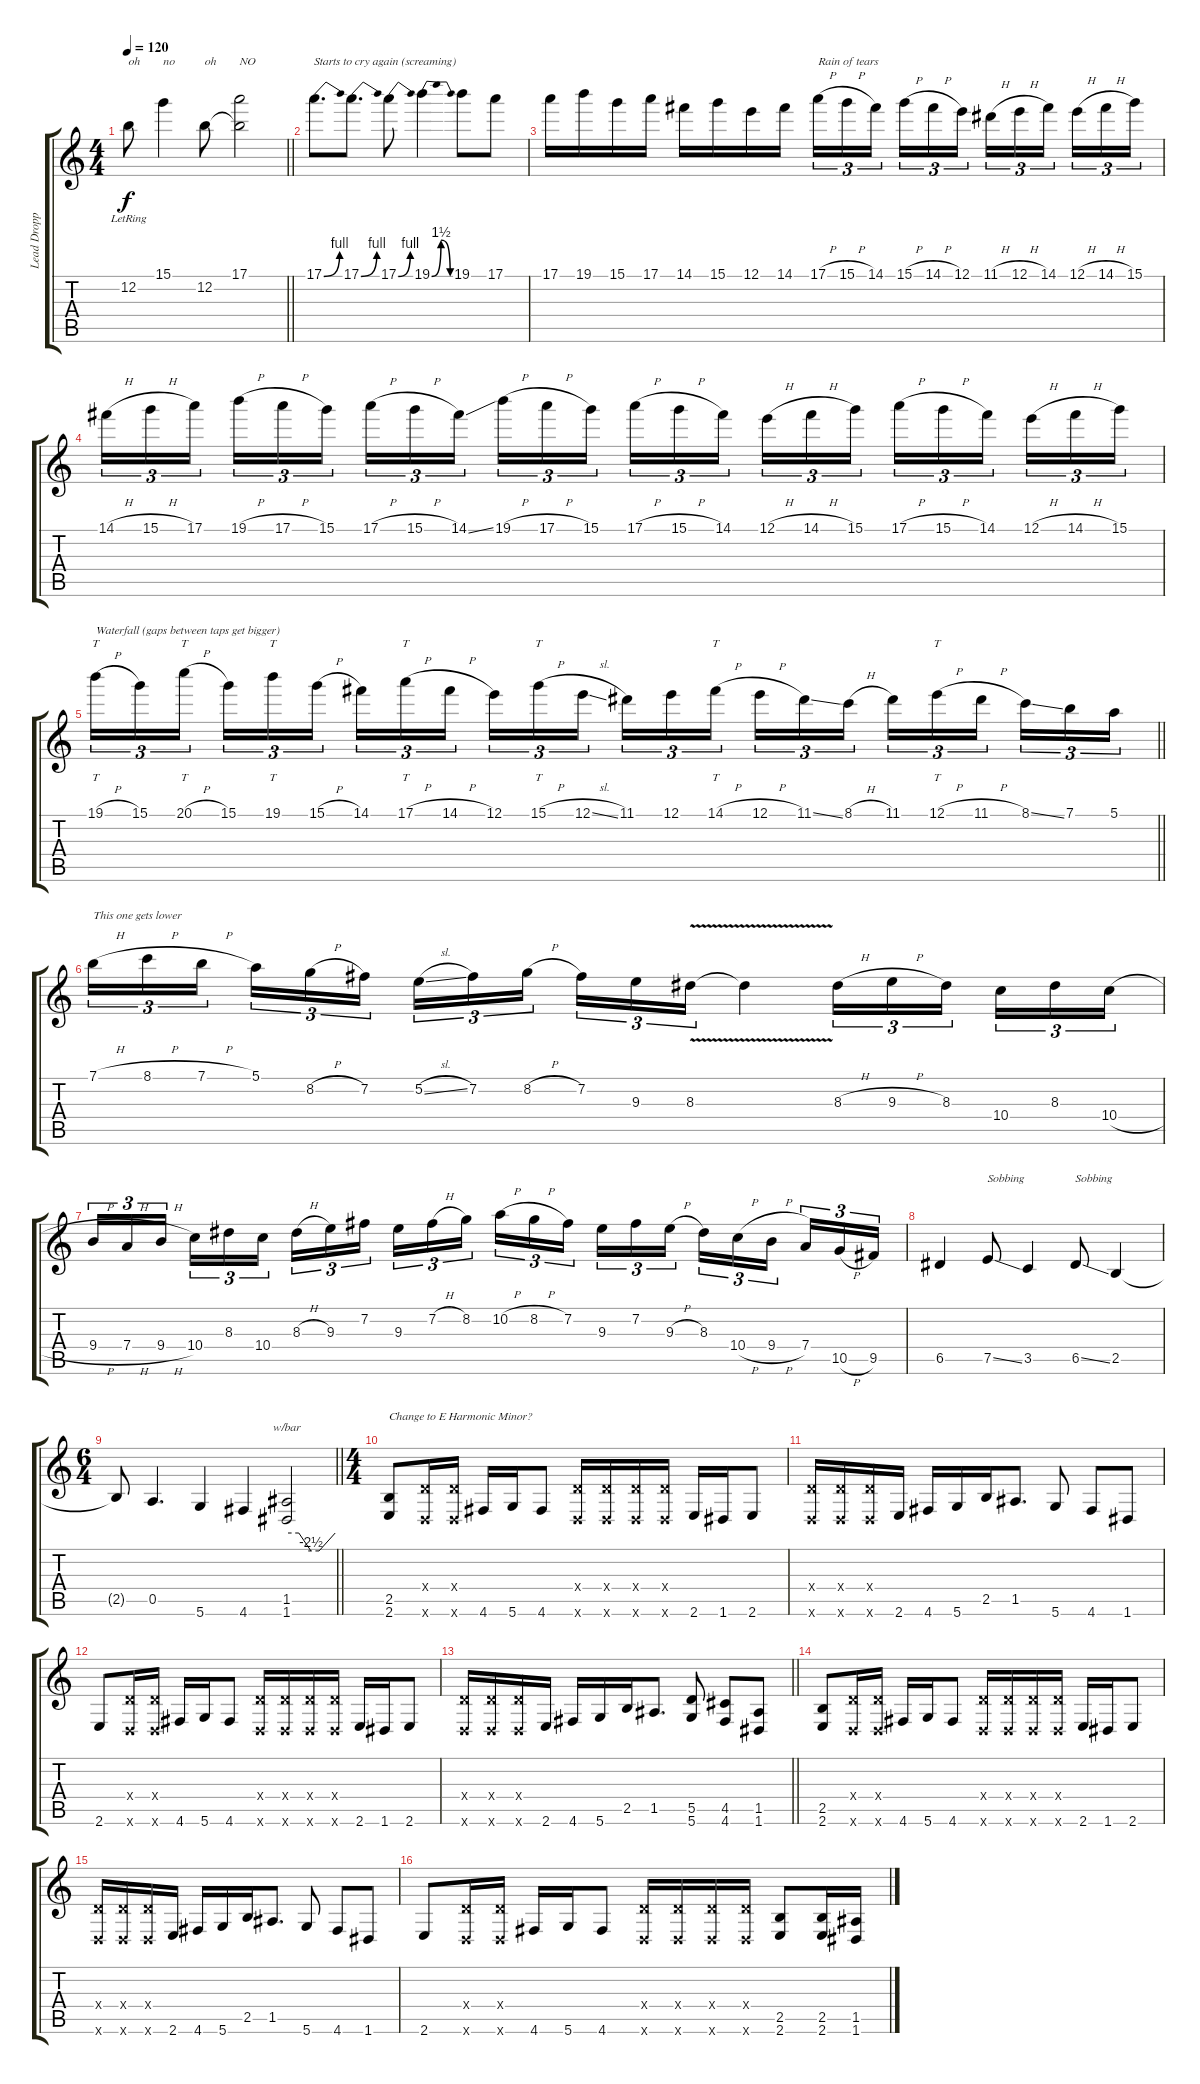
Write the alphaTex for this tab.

\track ("Lead Dropped D " "Lead Dropp") {instrument distortionguitar}
\staff {score tabs}
\tuning (E4 B3 G3 D3 A2 D2) {hide}
\ts (4 4)
\tempo 120
\clef g2
\barLineRight lightlight
\ks c
12.2{lr}.8{txt "oh" dy f} 15.1.4{txt "no"} 12.2.8{txt "oh"} (17.1 12.2{t}).2{txt "NO"} |
17.1{be (bend 0 0 60 4)}.8{d txt "Starts to cry again (screaming)"} 17.1{be (bend 0 0 60 4)}.8{d} 17.1{be (bend 0 0 60 4)}.8 19.1{be (bendrelease 0 0 22 6 38 6 60 0)}.4 19.1.8 17.1.8 |
17.1.16 19.1.16 15.1.16 17.1.16 14.1.16 15.1.16 12.1.16 14.1.16 17.1{h}.16{tu (3 2) txt "Rain of tears"} 15.1{h}.16{tu (3 2)} 14.1.16{tu (3 2) beam splitsecondary} 15.1{h}.16{tu (3 2)} 14.1{h}.16{tu (3 2)} 12.1.16{tu (3 2)} 11.1{h}.16{tu (3 2)} 12.1{h}.16{tu (3 2)} 14.1.16{tu (3 2) beam splitsecondary} 12.1{h}.16{tu (3 2)} 14.1{h}.16{tu (3 2)} 15.1.16{tu (3 2)} |
14.1{h}.16{tu (3 2)} 15.1{h}.16{tu (3 2)} 17.1.16{tu (3 2) beam splitsecondary} 19.1{h}.16{tu (3 2)} 17.1{h}.16{tu (3 2)} 15.1.16{tu (3 2)} 17.1{h}.16{tu (3 2)} 15.1{h}.16{tu (3 2)} 14.1{ss}.16{tu (3 2) beam splitsecondary} 19.1{h}.16{tu (3 2)} 17.1{h}.16{tu (3 2)} 15.1.16{tu (3 2)} 17.1{h}.16{tu (3 2)} 15.1{h}.16{tu (3 2)} 14.1.16{tu (3 2) beam splitsecondary} 12.1{h}.16{tu (3 2)} 14.1{h}.16{tu (3 2)} 15.1.16{tu (3 2)} 17.1{h}.16{tu (3 2)} 15.1{h}.16{tu (3 2)} 14.1.16{tu (3 2) beam splitsecondary} 12.1{h}.16{tu (3 2)} 14.1{h}.16{tu (3 2)} 15.1.16{tu (3 2)} |
\barLineRight lightlight
19.1{h}.16{tt tu (3 2) txt "Waterfall (gaps between taps get bigger)"} 15.1.16{tu (3 2)} 20.1{h}.16{tt tu (3 2) beam splitsecondary} 15.1.16{tu (3 2)} 19.1.16{tt tu (3 2)} 15.1{h}.16{tu (3 2)} 14.1.16{tu (3 2)} 17.1{h}.16{tt tu (3 2)} 14.1{h}.16{tu (3 2) beam splitsecondary} 12.1.16{tu (3 2)} 15.1{h}.16{tt tu (3 2)} 12.1{sl}.16{tu (3 2)} 11.1.16{tu (3 2)} 12.1.16{tu (3 2)} 14.1{h}.16{tt tu (3 2) beam splitsecondary} 12.1{h}.16{tu (3 2)} 11.1{ss}.16{tu (3 2)} 8.1{h}.16{tu (3 2)} 11.1.16{tu (3 2)} 12.1{h}.16{tt tu (3 2)} 11.1{h}.16{tu (3 2) beam splitsecondary} 8.1{ss}.16{tu (3 2)} 7.1.16{tu (3 2)} 5.1.16{tu (3 2)} |
7.1{h}.16{tu (3 2) txt "This one gets lower"} 8.1{h}.16{tu (3 2)} 7.1{h}.16{tu (3 2) beam splitsecondary} 5.1.16{tu (3 2)} 8.2{h}.16{tu (3 2)} 7.2.16{tu (3 2)} 5.2{sl}.16{tu (3 2)} 7.2.16{tu (3 2)} 8.2{h}.16{tu (3 2) beam splitsecondary} 7.2.16{tu (3 2)} 9.3.16{tu (3 2)} 8.3{v}.16{tu (3 2)} 8.3{t}.4 8.3{h}.16{tu (3 2)} 9.3{h}.16{tu (3 2)} 8.3.16{tu (3 2) beam splitsecondary} 10.4.16{tu (3 2)} 8.3.16{tu (3 2)} 10.4{h}.16{tu (3 2)} |
9.4{h}.16{tu (3 2)} 7.4{h}.16{tu (3 2)} 9.4{h}.16{tu (3 2) beam splitsecondary} 10.4.16{tu (3 2)} 8.3.16{tu (3 2)} 10.4.16{tu (3 2)} 8.3{h}.16{tu (3 2)} 9.3.16{tu (3 2)} 7.2.16{tu (3 2) beam splitsecondary} 9.3.16{tu (3 2)} 7.2{h}.16{tu (3 2)} 8.2.16{tu (3 2)} 10.2{h}.16{tu (3 2)} 8.2{h}.16{tu (3 2)} 7.2.16{tu (3 2) beam splitsecondary} 9.3.16{tu (3 2)} 7.2.16{tu (3 2)} 9.3{h}.16{tu (3 2)} 8.3.16{tu (3 2)} 10.4{h}.16{tu (3 2)} 9.4{h}.16{tu (3 2) beam splitsecondary} 7.4.16{tu (3 2)} 10.5{h}.16{tu (3 2)} 9.5.16{tu (3 2)} |
6.5.4 7.5{ss}.8{txt "Sobbing"} 3.5.4 6.5{ss}.8{txt "Sobbing"} 2.5.4 |
\ts (6 4)
\barLineRight lightlight
2.5{t}.8 0.5.4{d} 5.6.4 4.6.4 (1.5 1.6).2{tbe (custom default 0 0 15 0 30 -10 40 -10 60 0)} |
\ts (4 4)
\section ("" "")
(2.5 2.6).8{txt "Change to E Harmonic Minor?"} (0.4{x} 0.6{x}).16 (0.4{x} 0.6{x}).16 4.6.16 5.6.16 4.6.8 (0.4{x} 0.6{x}).16 (0.4{x} 0.6{x}).16 (0.4{x} 0.6{x}).16 (0.4{x} 0.6{x}).16 2.6.16 1.6.16 2.6.8 |
(0.4{x} 0.6{x}).16 (0.4{x} 0.6{x}).16 (0.4{x} 0.6{x}).16 2.6.16 4.6.16 5.6.16 2.5.16 1.5.8{d} 5.6.8 4.6.8 1.6.8 |
2.6.8 (0.4{x} 0.6{x}).16 (0.4{x} 0.6{x}).16 4.6.16 5.6.16 4.6.8 (0.4{x} 0.6{x}).16 (0.4{x} 0.6{x}).16 (0.4{x} 0.6{x}).16 (0.4{x} 0.6{x}).16 2.6.16 1.6.16 2.6.8 |
\barLineRight lightlight
(0.4{x} 0.6{x}).16 (0.4{x} 0.6{x}).16 (0.4{x} 0.6{x}).16 2.6.16 4.6.16 5.6.16 2.5.16 1.5.8{d} (5.5 5.6).8 (4.5 4.6).8 (1.5 1.6).8 |
(2.5 2.6).8 (0.4{x} 0.6{x}).16 (0.4{x} 0.6{x}).16 4.6.16 5.6.16 4.6.8 (0.4{x} 0.6{x}).16 (0.4{x} 0.6{x}).16 (0.4{x} 0.6{x}).16 (0.4{x} 0.6{x}).16 2.6.16 1.6.16 2.6.8 |
(0.4{x} 0.6{x}).16 (0.4{x} 0.6{x}).16 (0.4{x} 0.6{x}).16 2.6.16 4.6.16 5.6.16 2.5.16 1.5.8{d} 5.6.8 4.6.8 1.6.8 |
2.6.8 (0.4{x} 0.6{x}).16 (0.4{x} 0.6{x}).16 4.6.16 5.6.16 4.6.8 (0.4{x} 0.6{x}).16 (0.4{x} 0.6{x}).16 (0.4{x} 0.6{x}).16 (0.4{x} 0.6{x}).16 (2.5 2.6).8 (2.5 2.6).16 (1.5 1.6).16
